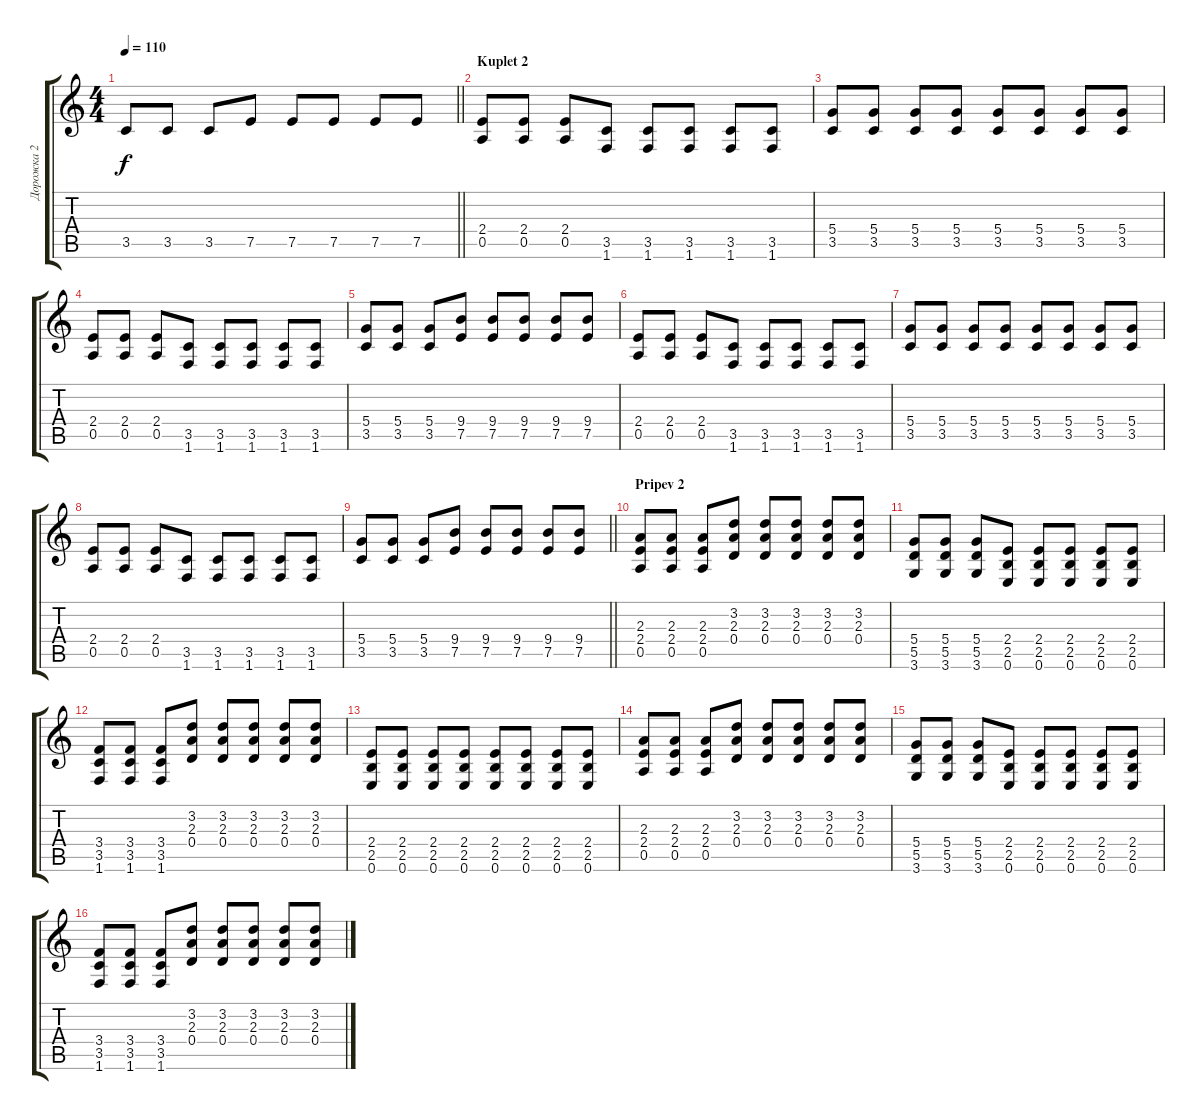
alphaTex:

\track ("Дорожка 2" "Дорожка 2") {instrument acousticguitarsteel}
\staff {score tabs}
\tuning (E4 B3 G3 D3 A2 E2) {hide}
\ts (4 4)
\tempo 110
\clef g2
\barLineRight lightlight
\ks c
3.5.8{dy f} 3.5.8 3.5.8 7.5.8 7.5.8 7.5.8 7.5.8 7.5.8 |
\section ("" "Kuplet 2")
(2.4 0.5).8 (2.4 0.5).8 (2.4 0.5).8 (3.5 1.6).8 (3.5 1.6).8 (3.5 1.6).8 (3.5 1.6).8 (3.5 1.6).8 |
(5.4 3.5).8 (5.4 3.5).8 (5.4 3.5).8 (5.4 3.5).8 (5.4 3.5).8 (5.4 3.5).8 (5.4 3.5).8 (5.4 3.5).8 |
(2.4 0.5).8 (2.4 0.5).8 (2.4 0.5).8 (3.5 1.6).8 (3.5 1.6).8 (3.5 1.6).8 (3.5 1.6).8 (3.5 1.6).8 |
(5.4 3.5).8 (5.4 3.5).8 (5.4 3.5).8 (9.4 7.5).8 (9.4 7.5).8 (9.4 7.5).8 (9.4 7.5).8 (9.4 7.5).8 |
(2.4 0.5).8 (2.4 0.5).8 (2.4 0.5).8 (3.5 1.6).8 (3.5 1.6).8 (3.5 1.6).8 (3.5 1.6).8 (3.5 1.6).8 |
(5.4 3.5).8 (5.4 3.5).8 (5.4 3.5).8 (5.4 3.5).8 (5.4 3.5).8 (5.4 3.5).8 (5.4 3.5).8 (5.4 3.5).8 |
(2.4 0.5).8 (2.4 0.5).8 (2.4 0.5).8 (3.5 1.6).8 (3.5 1.6).8 (3.5 1.6).8 (3.5 1.6).8 (3.5 1.6).8 |
\barLineRight lightlight
(5.4 3.5).8 (5.4 3.5).8 (5.4 3.5).8 (9.4 7.5).8 (9.4 7.5).8 (9.4 7.5).8 (9.4 7.5).8 (9.4 7.5).8 |
\section ("" "Pripev 2")
(2.3 2.4 0.5).8 (2.3 2.4 0.5).8 (2.3 2.4 0.5).8 (3.2 2.3 0.4).8 (3.2 2.3 0.4).8 (3.2 2.3 0.4).8 (3.2 2.3 0.4).8 (3.2 2.3 0.4).8 |
(5.4 5.5 3.6).8 (5.4 5.5 3.6).8 (5.4 5.5 3.6).8 (2.4 2.5 0.6).8 (2.4 2.5 0.6).8 (2.4 2.5 0.6).8 (2.4 2.5 0.6).8 (2.4 2.5 0.6).8 |
(3.4 3.5 1.6).8 (3.4 3.5 1.6).8 (3.4 3.5 1.6).8 (3.2 2.3 0.4).8 (3.2 2.3 0.4).8 (3.2 2.3 0.4).8 (3.2 2.3 0.4).8 (3.2 2.3 0.4).8 |
(2.4 2.5 0.6).8 (2.4 2.5 0.6).8 (2.4 2.5 0.6).8 (2.4 2.5 0.6).8 (2.4 2.5 0.6).8 (2.4 2.5 0.6).8 (2.4 2.5 0.6).8 (2.4 2.5 0.6).8 |
(2.3 2.4 0.5).8 (2.3 2.4 0.5).8 (2.3 2.4 0.5).8 (3.2 2.3 0.4).8 (3.2 2.3 0.4).8 (3.2 2.3 0.4).8 (3.2 2.3 0.4).8 (3.2 2.3 0.4).8 |
(5.4 5.5 3.6).8 (5.4 5.5 3.6).8 (5.4 5.5 3.6).8 (2.4 2.5 0.6).8 (2.4 2.5 0.6).8 (2.4 2.5 0.6).8 (2.4 2.5 0.6).8 (2.4 2.5 0.6).8 |
(3.4 3.5 1.6).8 (3.4 3.5 1.6).8 (3.4 3.5 1.6).8 (3.2 2.3 0.4).8 (3.2 2.3 0.4).8 (3.2 2.3 0.4).8 (3.2 2.3 0.4).8 (3.2 2.3 0.4).8
